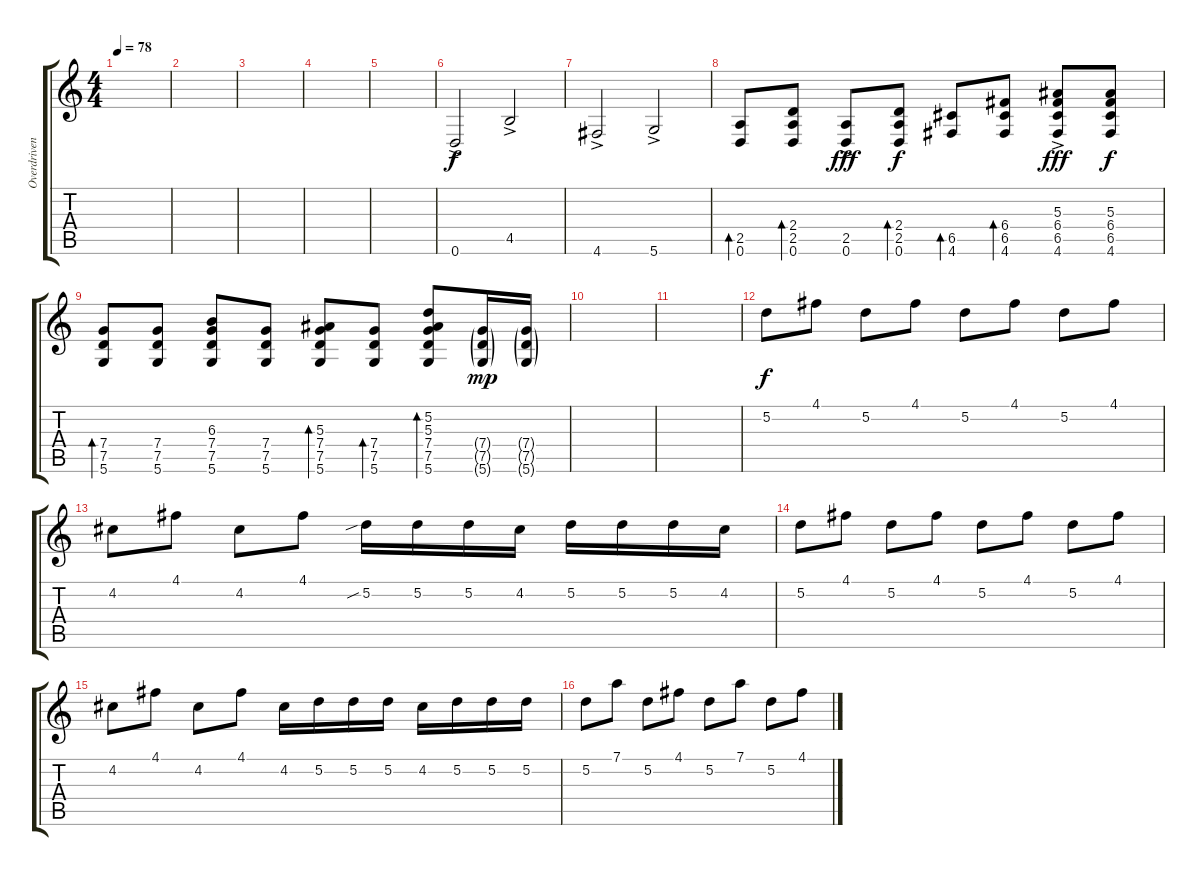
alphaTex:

\track ("Overdriven guitar" "Overdriven") {instrument overdrivenguitar}
\staff {score tabs}
\tuning (D4 A3 F3 C3 G2 D2) {hide}
\ts (4 4)
\tempo 78
\clef g2
\ks c
|
|
|
|
|
0.6{ac}.2{volume 11} 4.5{ac}.2 |
4.6{ac}.2 5.6{ac}.2 |
(2.5 0.6).8{bd 30 dy f volume 10} (2.4 2.5 0.6).8{bd 30} (2.5{ac} 0.6{ac}).8{dy fff} (2.4 2.5 0.6).8{bd 60 dy f} (6.5 4.6).8{bd 60} (6.4 6.5 4.6).8{bd 60} (5.3 6.4{ac} 6.5{ac} 4.6{ac}).8{dy fff} (5.3 6.4 6.5 4.6).8{dy f} |
(7.4 7.5 5.6).8{bd 30} (7.4 7.5 5.6).8 (6.3 7.4 7.5 5.6).8 (7.4 7.5 5.6).8 (5.3 7.4 7.5 5.6).8{bd 30} (7.4 7.5 5.6).8{bd 30} (5.2 5.3 7.4 7.5 5.6).8{bd 30} (7.4{g} 7.5{g} 5.6{g}).16{dy mp} (7.4{g} 7.5{g} 5.6{g}).16 |
|
|
5.2.8{dy f volume 6} 4.1.8 5.2.8 4.1.8 5.2.8 4.1.8 5.2.8 4.1.8 |
4.2.8 4.1.8 4.2.8 4.1.8 5.2{sib}.16 5.2.16 5.2.16 4.2.16 5.2.16 5.2.16 5.2.16 4.2.16 |
5.2.8 4.1.8 5.2.8 4.1.8 5.2.8 4.1.8 5.2.8 4.1.8 |
4.2.8 4.1.8 4.2.8 4.1.8 4.2.16 5.2.16 5.2.16 5.2.16 4.2.16 5.2.16 5.2.16 5.2.16 |
5.2.8{volume 6} 7.1.8 5.2.8 4.1.8 5.2.8 7.1.8 5.2.8 4.1.8
